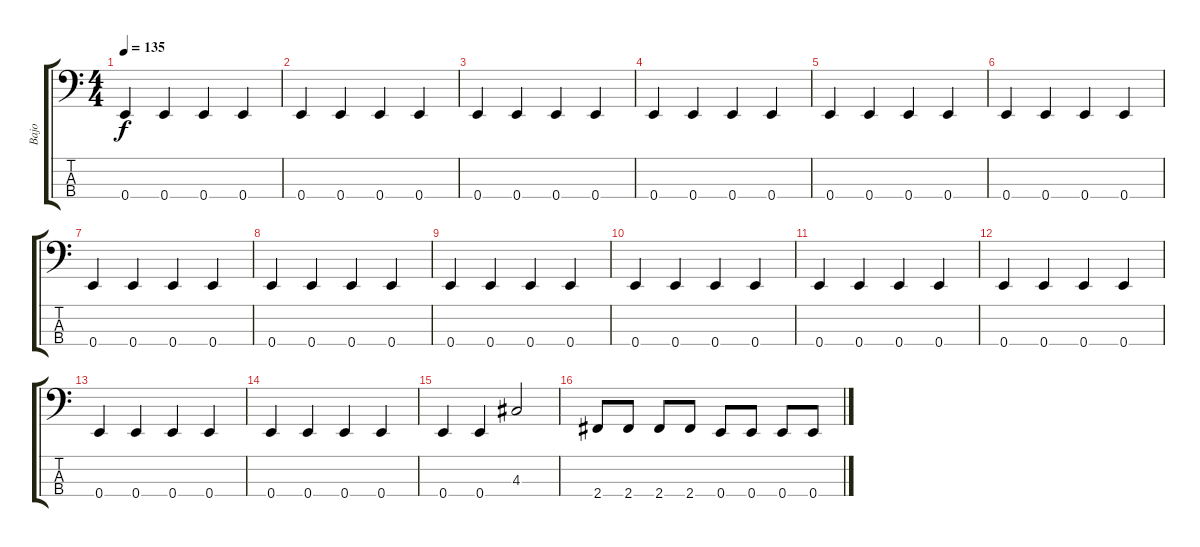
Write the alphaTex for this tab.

\track ("Bajo" "Bajo") {instrument electricbassfinger}
\staff {score tabs}
\tuning (G2 D2 A1 E1) {hide}
\ts (4 4)
\tempo 135
\clef f4
\ks c
0.4.4{dy f} 0.4.4 0.4.4 0.4.4 |
0.4.4 0.4.4 0.4.4 0.4.4 |
0.4.4 0.4.4 0.4.4 0.4.4 |
0.4.4 0.4.4 0.4.4 0.4.4 |
0.4.4 0.4.4 0.4.4 0.4.4 |
0.4.4 0.4.4 0.4.4 0.4.4 |
0.4.4 0.4.4 0.4.4 0.4.4 |
0.4.4 0.4.4 0.4.4 0.4.4 |
0.4.4 0.4.4 0.4.4 0.4.4 |
0.4.4 0.4.4 0.4.4 0.4.4 |
0.4.4 0.4.4 0.4.4 0.4.4 |
0.4.4 0.4.4 0.4.4 0.4.4 |
0.4.4 0.4.4 0.4.4 0.4.4 |
0.4.4 0.4.4 0.4.4 0.4.4 |
0.4.4 0.4.4 4.3.2 |
2.4.8 2.4.8 2.4.8 2.4.8 0.4.8 0.4.8 0.4.8 0.4.8
